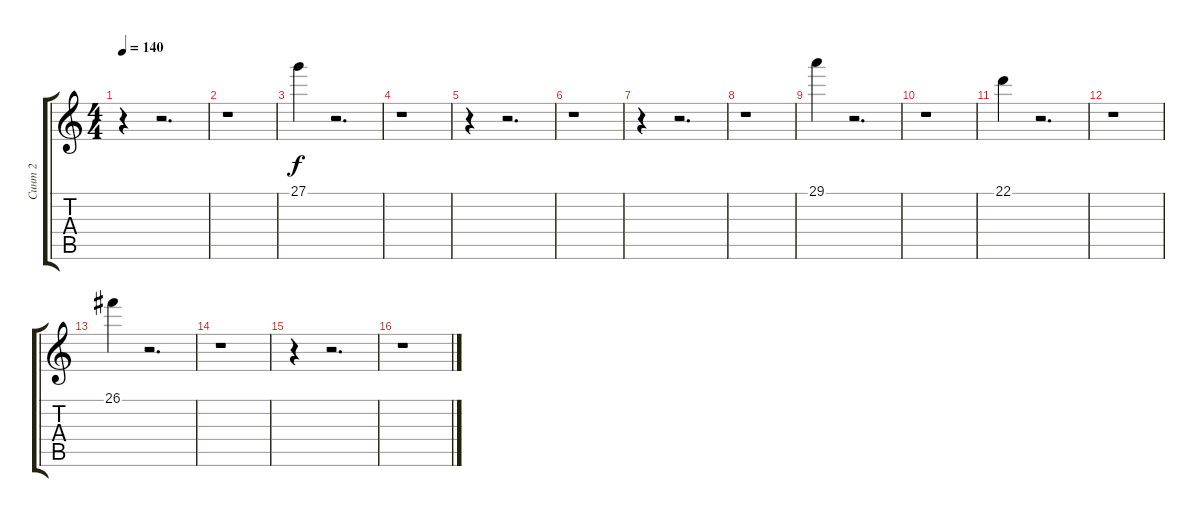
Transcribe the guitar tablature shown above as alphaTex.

\track ("Синт 2" "Синт 2") {instrument glockenspiel}
\staff {score tabs}
\tuning (E4 B3 G3 D3 A2 E2) {hide}
\ts (4 4)
\tempo 140
\clef g2
\ks c
r.4{dy ppp} r.2{d} |
r.1 |
27.1.4{dy f} r.2{d} |
r.1 |
r.4 r.2{d} |
r.1 |
r.4 r.2{d} |
r.1 |
29.1.4 r.2{d} |
r.1 |
22.1.4 r.2{d} |
r.1 |
26.1.4 r.2{d} |
r.1 |
r.4 r.2{d} |
r.1
